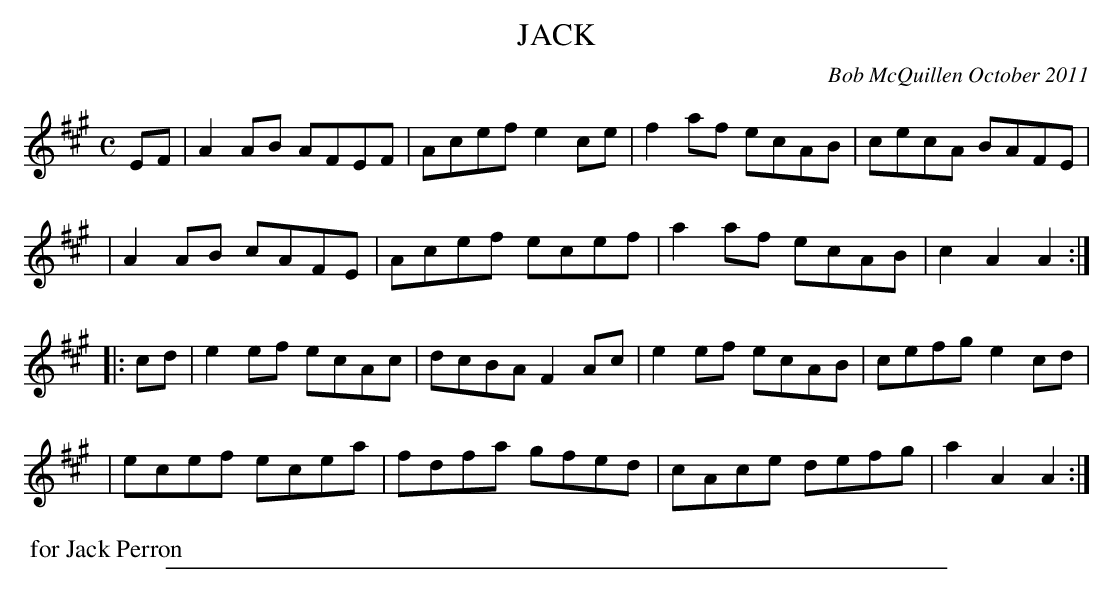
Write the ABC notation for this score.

X:1
T: JACK
C: Bob McQuillen October 2011
M: C
L: 1/8
K: A
EF \
| A2AB AFEF | Acef e2ce | f2af ecAB | cecA BAFE |
| A2AB cAFE | Acef ecef | a2af ecAB | c2A2 A2 :|
|: cd \
| e2ef ecAc | dcBA F2Ac | e2ef ecAB | cefg e2cd |
| ecef ecea | fdfa gfed | cAce defg | a2A2 A2 :|
